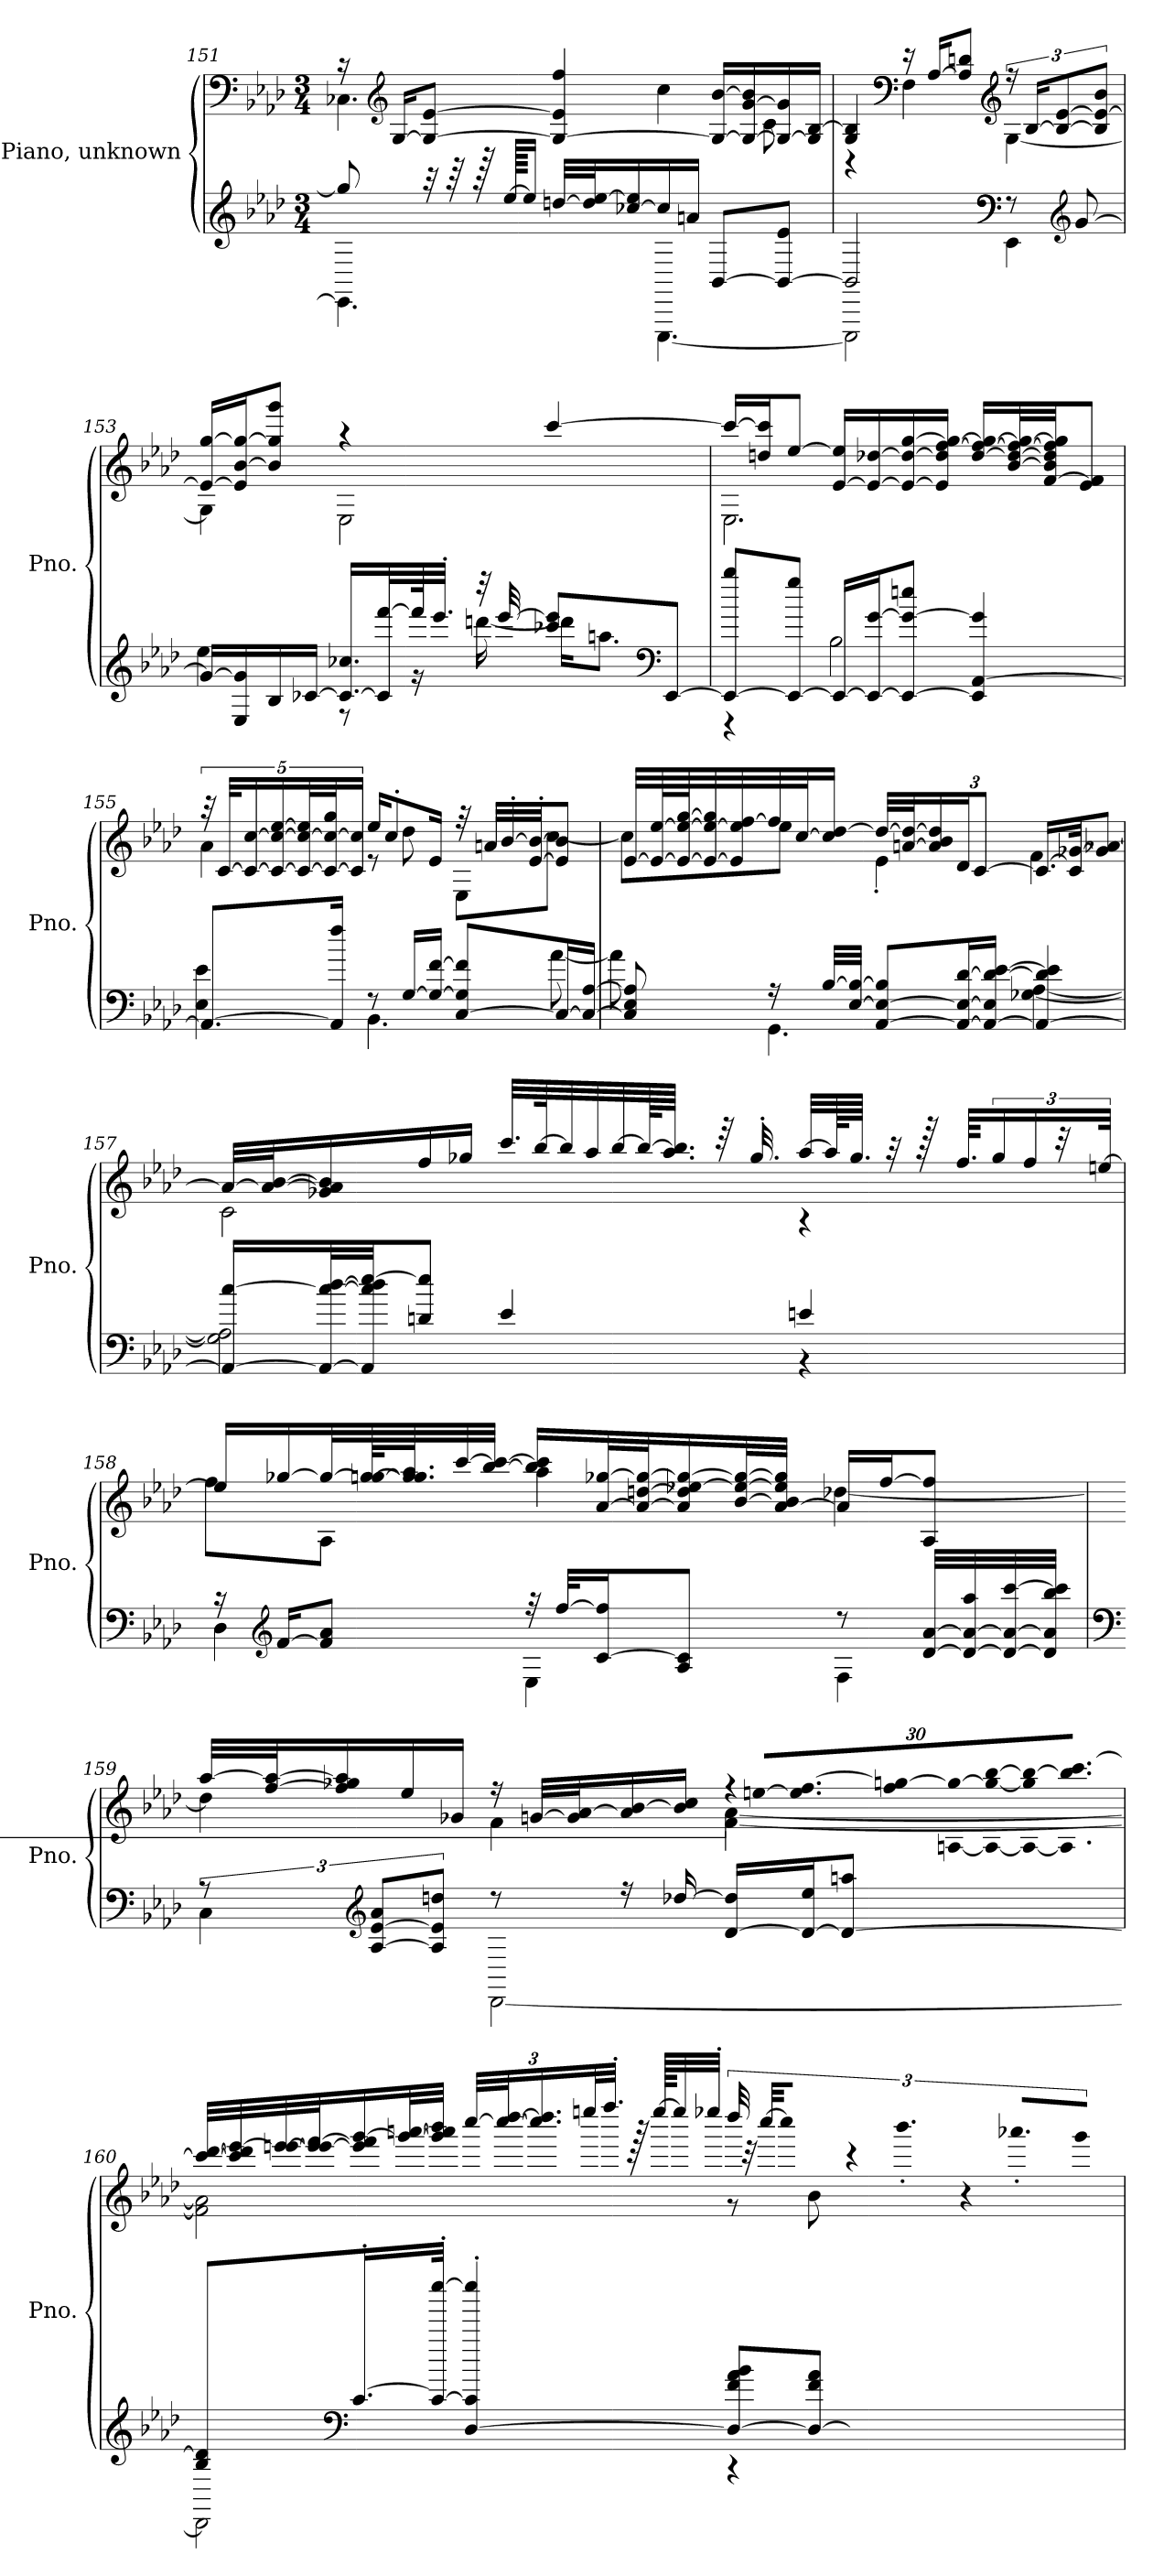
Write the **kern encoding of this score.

**kern	**kern
*part1	*part1
*staff2	*staff1
*I"Piano, unknown	*
*I'Pno.	*
!!LO:LB:g=z
*clefG2	*clefF4
*k[b-e-a-d-]	*k[b-e-a-d-]
*M3/4	*M3/4
=151	=151
*^	*^
8gg/]	4.EE-\]	16r	4.C-X\
*	*	*clefG2	*
.	.	[16G/KL	.
32r	.	8G/_ [8e-/J	.
64r	.	.	.
128r	.	.	.
[128ee-/KKKLL	.	.	.
16ee-/JJ]	.	.	.
[32ddn/LLL	.	4G/_ 4e-/] 4ff/	.
32dd/] [32ee-/J	.	.	.
[16cc-X/ 16ee-/]	.	.	.
16cc-/]	[4.EEE-\	.	4cc\
16an/JJ	.	.	.
[8BB-/L	.	16G/_ [16b-/LL	.
.	.	16G/_ [16g/ 16b-/]	.
8BB-/_ 8e-/J	.	16G/_ 16g/]	8c\
.	.	16G/] [16B-/JJ	.
=152	=152	=152	=152
2BB-/]	2EEE-\]	4G/ 4B-/]	4r
*	*	*clefF4	*
.	.	16r	4F\
.	.	[16A-/KL	.
.	.	8A-/] 8dn/J	.
*clefF4	*	*clefG2	*
8r	4EE-\	24r	[4G\
.	.	[24B-/KL	.
.	.	12B-/_ [12e-/	.
*clefG2	*	*	*
[8g/	.	.	.
.	.	12B-/] 12e-/_ 12b-/J	.
!!LO:PB:g=z	!!
=153	=153	=153	=153
16g/LL_	4ee-\	16e-/_ [16gg/LL	4G\]
16E-/ 16g/]	.	16e-/] [16b-/ 16gg/_J	.
16B-/	.	8b-/] 8gg/] 8ggg/J	.
[16c-X/JJ	.	.	.
16.c-/_ 16.cc-X/LL	8r	4r	2E-\
32c-/] [32fff/L	.	.	.
64fff/K]	16r	.	.
32.eee-'/JJJ	.	.	.
32r	[16dddn\	.	.
[32eee-/	.	.	.
8ccc-X/ 8eee-/]L	16ddd\KL]	[4ccc/	.
.	8.aan\J	.	.
*clefF4	*	*	*
[8EE-/J	.	.	.
=154	=154	=154	=154
8EE-/_ 8bb-/L	4r	16ccc/LL_	2.E-\
.	.	16ddn/ 16ccc/]J	.
8EE-/_ 8gg/J	.	[8ee-/J	.
16EE-/LL_	2B-\	[16e-/ 16ee-/]LL	.
16EE-/_ [16g/J	.	16e-/_ [16dd-X/	.
8EE-/_ 8g/_ 8een/J	.	16e-/_ 16dd-/_ [16gg/	.
.	.	16e-/] 16dd-/] [16ff/ 16gg/_JJ	.
4EE-/] [4AA-/ 4g/]	.	[16dd-/ 16ff/_ 16gg/_LL	.
.	.	[32b-/ 32dd-/_ 32ff/_ 32gg/_L	.
.	.	[32f/ 32b-/] 32dd-/] 32ff/] 32gg/]JJ	.
.	.	8e-/ 8f/]J	.
!!LO:LB:g=z	!!
=155	=155	=155	=155
8.AA-/L_	4E-\ 4e-\	40r	4a-\
.	.	[40c/KLL	.
.	.	20c/_ [20cc/	.
.	.	20c/_ 20cc/_ [20ee-/	.
.	.	40c/_ 40cc/_ 40ee-/]L	.
.	.	40c/_ 40cc/_ 40gg/J	.
16AA-/] 16ff/Jk	.	.	.
.	.	20c/] 20cc/]JJ	.
8r	4.BB-\	16ee-/KL	8r
.	.	8cc'/	.
[16G/LL	.	.	8dd-\
16G/_ [16f/JJ	.	16e-/Jk	.
[8C/ 8G/] 8f/]L	.	32r	8E-\L
.	.	32an/LLL	.
.	.	[32b-'/	.
.	.	[32e-/' 32b-/_'JJ	.
16C/L_	[8a-\	8e-/] 8b-/]J	[8cc\J
16C/_ [16A-/JJ	.	.	.
!!LO:LB:g=z	!!
=156	=156	=156	=156
8C/] 8E-/ 8A-/]	8a-\]	[32e-/LLL	8cc\L]
.	.	64e-/_ [64ee-/L	.
.	.	64e-/_ 64ee-/_ [64gg/J	.
.	.	32e-/_ 32ee-/_ 32gg/]	.
.	.	32e-/] 32ee-/] [32ff/	.
16r	4.GG\	32ff/]	8ee-\J
.	.	[32cc/J	.
[32B-/LLL	.	16cc/] [16dd-/JJ	.
[32E-/ 32B-/_JJJ	.	.	.
[8AA-/ 8E-/_ 8B-/]L	.	32dd-/LLL_	4e-'\
.	.	[32an/ 32dd-/_J	.
.	.	16a/] 16b-/ 16dd-/]	.
*	*	*Xbrackettup	*
16AA-/_ 16E-/_ [16d-/L	.	24d-/J	.
.	.	[12c/J	.
16AA-/_ 16E-/] 16d-/_ [16e-/JJ	.	.	.
4AA-/_ 4d-/] 4e-/]	[4G-X\ [4A-\	16.c/LL_	4f\
.	.	32c/] [32g-X/JK	.
.	.	8g-/] [8a-X/J	.
!!LO:LB:g=z	!!
=157	=157	=157	=157
16AA-/_ [16cc/LL	2G-\] 2A-\]	32a-/LLL_	2c\
.	.	32a-/_ [32b-/J	.
32AA-/_ 32cc/_ [32dd-/L	.	16g-X/ 16a-/] 16b-/]	.
32AA-/] 32cc/] 32dd-/] [32ee-/JJ	.	.	.
8dn/ 8ee-/]J	.	16ff/	.
.	.	16gg-X/JJ	.
4e-/	.	32.ccc/LLL	.
.	.	[64bb-/K	.
.	.	32bb-/]	.
.	.	32aa-/	.
.	.	[32bb-/	.
.	.	128bb-/KL_	.
.	.	64.aa-/ 64.bb-/]JJJJ	.
.	.	64r	.
.	.	32.gg-'/	.
4en/	4r	[32aa-/LLL	4r
.	.	128aa-/KL]	.
.	.	64.gg-/JJJJ	.
.	.	32r	.
.	.	128r	.
.	.	64.ff/KKLL	.
*	*	*brackettup	*
.	.	24gg-/	.
.	.	24ff/JJ	.
.	.	48r	.
.	.	[48een/	.
!!LO:LB:g=z	!!
=158	=158	=158	=158
16r	4D-\	16ee/LL]	8ff\L
*clefG2	*	*	*
[16f/KL	.	[16gg-X/	.
8f/] 8a-/J	.	32gg-/L_	8A-\J
.	.	128gg-/_ [128ggn/KL	.
.	.	64.gg-/] 64.gg/] 64.aa-/J	.
.	.	[32ccc/	.
.	.	[32bb-/ 32ccc/_JJJ	.
32r	4E-\	16bb-/] 16ccc/]LL	4aa-\
[32ff/KLL	.	.	.
[16c/ 16ff/]J	.	[32a-/ [32gg-X/L	.
.	.	32a-/_ [32ddn/ 32gg-/_J	.
8A-/ 8c/]J	.	16a-/] 16dd/] [16ee-X/ 16gg-/_	.
.	.	[32b-/ 32ee-/_ 32gg-/_L	.
.	.	[32a-/ 32b-/] 32ee-/] 32gg-/]JJJ	.
8r	4F\	16a-/LL]	[4dd-X\
.	.	[16ff/J	.
[32d-/ [32a-/LLL	.	8A-/ 8ff/]J	.
32d-/_ 32a-/_ 32aa-/	.	.	.
32d-/_ 32a-/_ [32ccc/	.	.	.
32d-/] 32a-/] 32bb-/ 32ccc/]JJJ	.	.	.
!!LO:LB:g=z	!!
=159	=159	=159	=159
*clefF4	*	*	*
12r	4C\	[32aa-/LLL	4dd-\]
.	.	[32ff/ 32aa-/_J	.
.	.	16ff/] 16gg-X/ 16aa-/]	.
*clefG2	*	*	*
[12A-/ [12e-/ 12a-/L	.	.	.
.	.	16ee-/	.
12A-/] 12e-/] 12ddn/J	.	.	.
.	.	16g-X/JJ	.
8r	[2DD-\	16r	4f\
.	.	[32gn/LLL	.
.	.	32g/] [32a-/J	.
16r	.	16a-/] [16b-/	.
[16dd-X/	.	16b-/] 16cc/JJ	.
!	!	!LO:N:vis=32	!
[16d-/ 16dd-/]LL	.	640%23r	[4f\ [4a-\
!	!	!LO:N:vis=64	!
.	.	[960%17een/KLLL	.
!	!	!LO:N:vis=32.	!
.	.	1920%103ee/] [1920%103ff/	.
16d-/_ 16ee-/J	.	.	.
!	!	!LO:N:vis=32	!
.	.	640%23ff/] [640%23ggn/	.
8d-/_ 8aan/J	.	.	.
!	!	!LO:N:vis=64	!
.	.	[960%17An/ 960%17gg/_L	.
!	!	!LO:N:vis=64	!
.	.	960%17A/_ 960%17gg/_ [960%17bb-/	.
!	!	!LO:N:vis=64	!
.	.	960%17A/_ 960%17gg/] 960%17bb-/_J	.
!	!	!LO:N:vis=32.	!
.	.	1920%103A/] 1920%103bb-/] [1920%103ccc/JJJ	.
!!LO:PB:g=z	!!
=160	=160	=160	=160
8B-/ 8d-/]L	2DD-\]	32ccc/_ [32ddd-/LLL	2f\] 2a-\]
.	.	32ccc/] 32ddd-/] [32eee-/	.
.	.	32eee-/_ [32eeen/	.
.	.	32eee-/] 32eee/_ [32fff/J	.
*clefF4	*	*	*
[16.c'/L	.	16eee/] 16fff/] [16ggg/	.
.	.	32ggg/_ [32aaan/L	.
32c/_' [32eeee-/'JJk	.	32ggg/] 32aaa/] 32bbb-/JJJ	.
*	*	*Xbrackettup	*
[4D-/' 4c/]' 4eeee-/]'	.	[48cccc/LLL	.
.	.	48cccc/_ [48dddd-/J	.
.	.	24.cccc/] 24.dddd-/]	.
.	.	48eeeen/L	.
.	.	32.ffff'/JJJ	.
.	.	128r	.
.	.	[128eeee/KKLLL	.
.	.	32eeee/]	.
.	.	32eeee-X'/JJJ	.
*	*	*brackettup	*
8D-/_ 8f/ 8a-/ 8b-/L	4r	48dddd-/	8r
.	.	48r	.
.	.	[48cccc/LLL	.
.	.	32cccc/JJJ]	.
.	.	128r	.
.	.	64.bbb-'/	.
8D-/_ 8f/ 8a-/J	.	64r	8b-\
.	.	32.aaa-X'/KLL	.
.	.	16ggg/JJ	.
*v	*v	*	*
*	*v	*v
=	=
*-	*-
